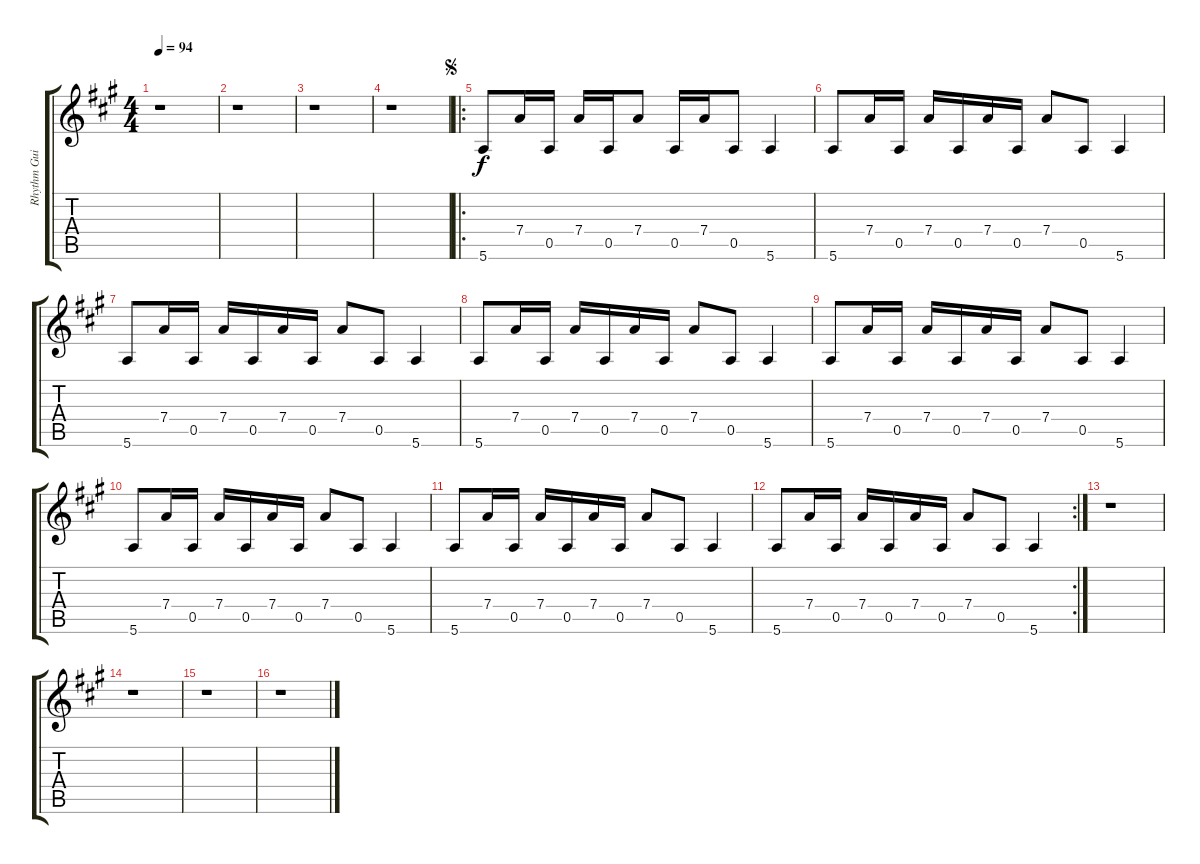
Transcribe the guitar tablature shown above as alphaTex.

\track ("Rhythm Guitar" "Rhythm Gui") {instrument acousticguitarsteel}
\staff {score tabs}
\tuning (E4 B3 G3 D3 A2 E2) {hide}
\ts (4 4)
\tempo 94
\clef g2
\ks a
r.1{dy f instrument acousticguitarsteel} |
r.1 |
r.1 |
r.1 |
\ro
\jump segno
5.6.8 7.4.16 0.5.16 7.4.16 0.5.16 7.4.8 0.5.16 7.4.16 0.5.8 5.6.4 |
5.6.8 7.4.16 0.5.16 7.4.16 0.5.16 7.4.16 0.5.16 7.4.8 0.5.8 5.6.4 |
5.6.8 7.4.16 0.5.16 7.4.16 0.5.16 7.4.16 0.5.16 7.4.8 0.5.8 5.6.4 |
5.6.8 7.4.16 0.5.16 7.4.16 0.5.16 7.4.16 0.5.16 7.4.8 0.5.8 5.6.4 |
5.6.8 7.4.16 0.5.16 7.4.16 0.5.16 7.4.16 0.5.16 7.4.8 0.5.8 5.6.4 |
5.6.8 7.4.16 0.5.16 7.4.16 0.5.16 7.4.16 0.5.16 7.4.8 0.5.8 5.6.4 |
5.6.8 7.4.16 0.5.16 7.4.16 0.5.16 7.4.16 0.5.16 7.4.8 0.5.8 5.6.4 |
\rc 2
5.6.8 7.4.16 0.5.16 7.4.16 0.5.16 7.4.16 0.5.16 7.4.8 0.5.8 5.6.4 |
r.1 |
r.1 |
r.1 |
r.1
